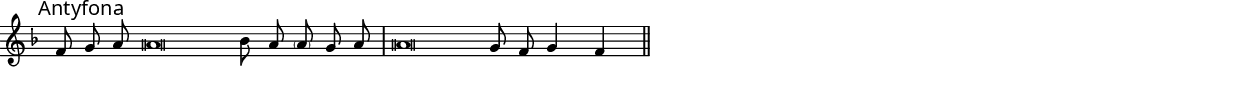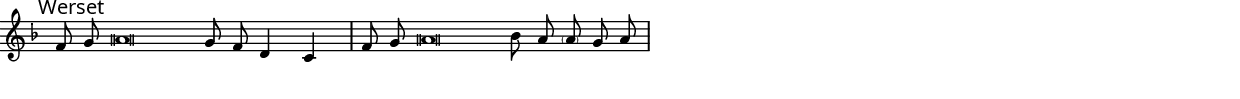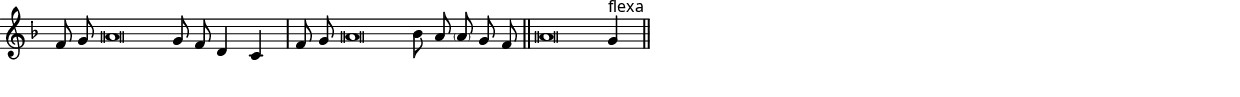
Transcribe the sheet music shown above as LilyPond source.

\version "2.18.2"
\include "settings.ily"
\language "deutsch"

\new Staff {
    \clef treble
    \key f \major \cadenzaOn

    \mark "Antyfona"
    f'8 g' a' a'\breve b'8 a' \parenthesize a' g' a' \bar "|"
    a'\breve g'8 f' g'4 f' \bar "||" \break

    \mark "Werset"
    f'8 g' a'\breve g'8 f' d'4 c' \bar "|"
    f'8 g' a'\breve b'8 a' \parenthesize a' g' a' \bar "|"
    f'8 g' a'\breve g'8 f' d'4 c' \bar "|"
    f'8 g' a'\breve b'8 a' \parenthesize a' g' f' \bar "||"

    a'\breve g'4^"flexa" \bar "||"
}

% vim: tw=80 ts=4 sts=4 sw=4 et
